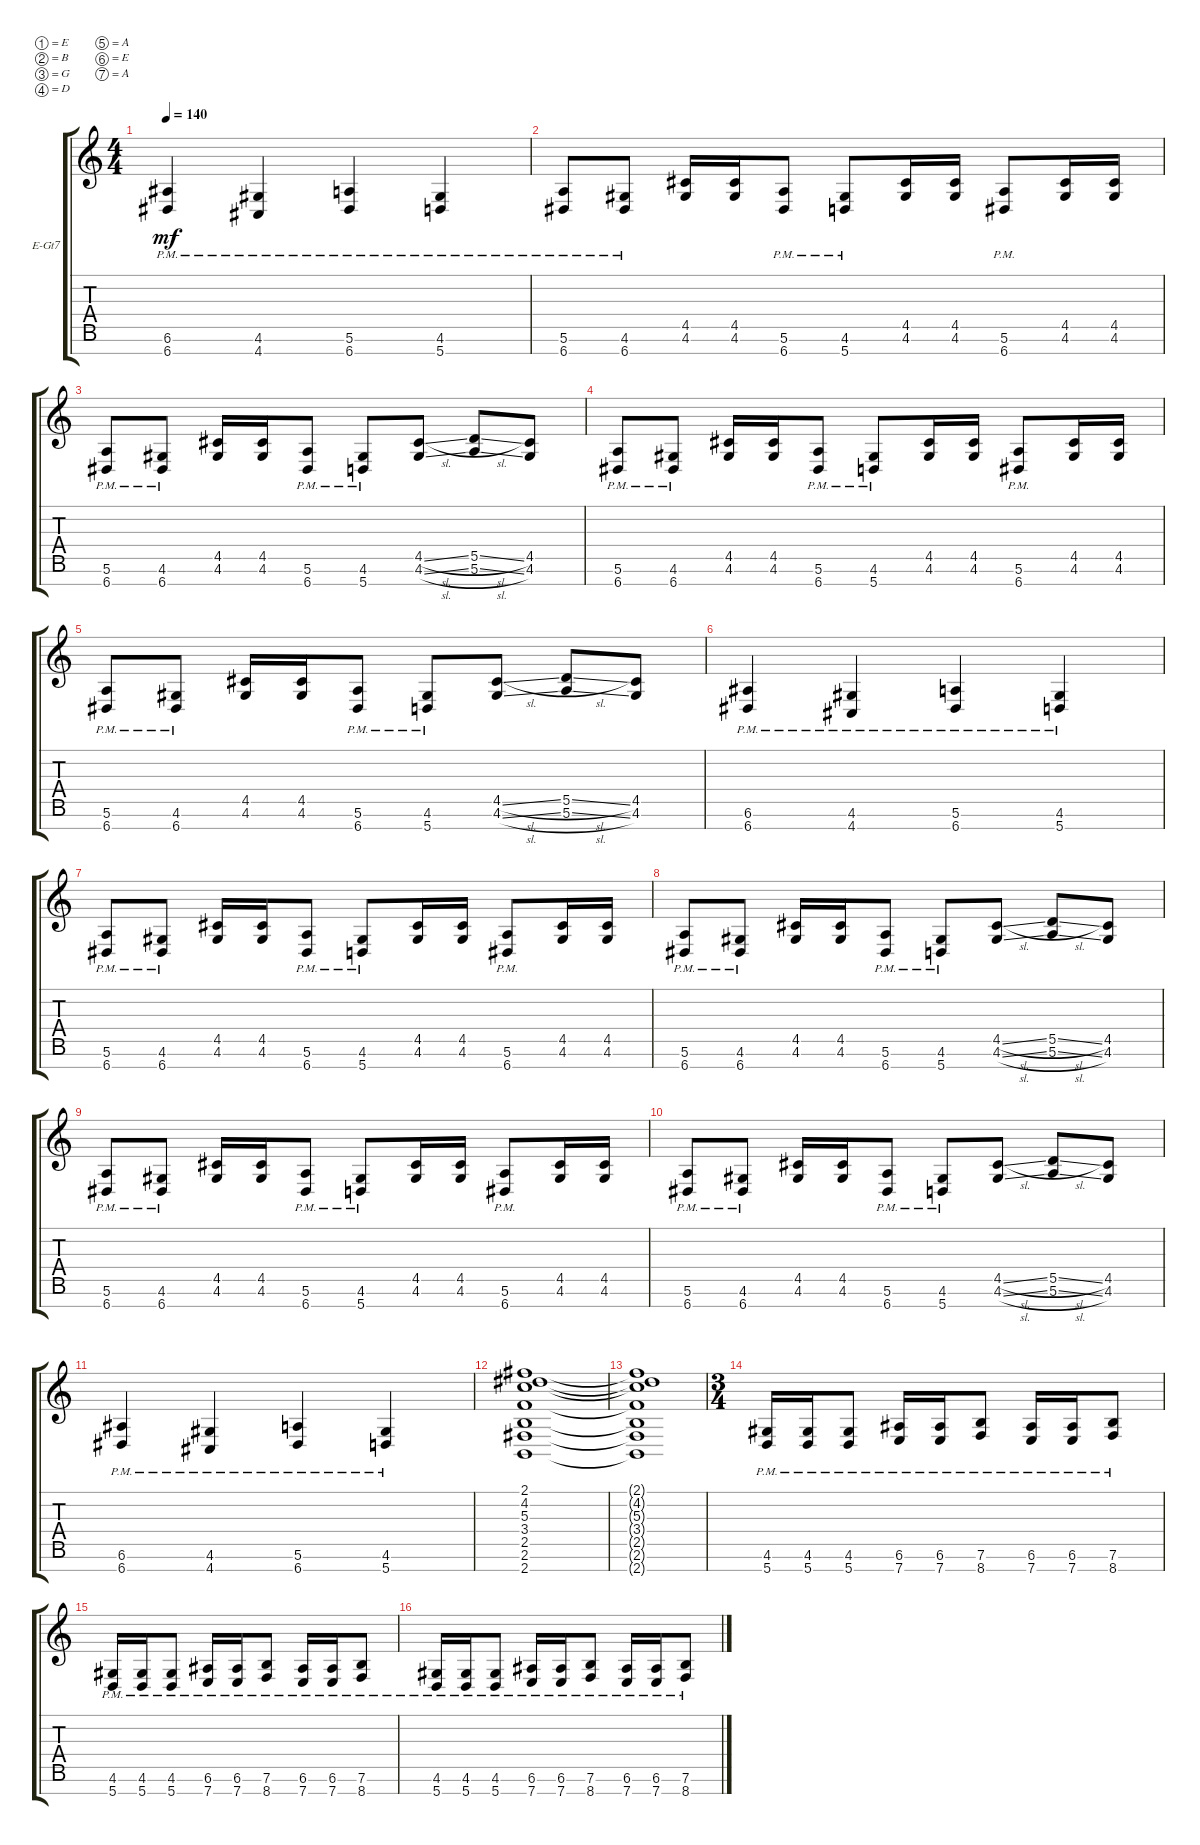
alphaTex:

\defaultSystemsLayout 4
\bracketExtendMode groupsimilarinstruments
\firstSystemTrackNameOrientation horizontal
\otherSystemsTrackNameOrientation horizontal
\track ("Electric Guitar" "E-Gt7") {instrument overdrivenguitar}
\staff {score tabs}
\tuning (E4 B3 G3 D3 A2 E2 A1)
\ts (4 4)
\tempo 140
\clef g2
\ks c
(6.7{pm} 6.6{pm}).4{dy mf instrument overdrivenguitar} (4.7{pm} 4.6{pm}).4 (6.7{pm} 5.6{pm}).4 (5.7{pm} 4.6{pm}).4 |
(6.7{pm} 5.6{pm}).8 (6.7{pm} 4.6{pm}).8 (4.6 4.5).16 (4.6 4.5).16 (6.7{pm} 5.6{pm}).8 (5.7{pm} 4.6{pm}).8 (4.6 4.5).16 (4.6 4.5).16 (6.7{pm} 5.6{pm}).8 (4.6 4.5).16 (4.6 4.5).16 |
(6.7{pm} 5.6{pm}).8 (6.7{pm} 4.6{pm}).8 (4.6 4.5).16 (4.6 4.5).16 (6.7{pm} 5.6{pm}).8 (5.7{pm} 4.6{pm}).8 (4.6{sl} 4.5{sl}).8 (5.6{sl} 5.5{sl}).8 (4.6 4.5).8 |
(6.7{pm} 5.6{pm}).8 (6.7{pm} 4.6{pm}).8 (4.6 4.5).16 (4.6 4.5).16 (6.7{pm} 5.6{pm}).8 (5.7{pm} 4.6{pm}).8 (4.6 4.5).16 (4.6 4.5).16 (6.7{pm} 5.6{pm}).8 (4.6 4.5).16 (4.6 4.5).16 |
(6.7{pm} 5.6{pm}).8 (6.7{pm} 4.6{pm}).8 (4.6 4.5).16 (4.6 4.5).16 (6.7{pm} 5.6{pm}).8 (5.7{pm} 4.6{pm}).8 (4.6{sl} 4.5{sl}).8 (5.6{sl} 5.5{sl}).8 (4.6 4.5).8 |
(6.7{pm} 6.6{pm}).4 (4.7{pm} 4.6{pm}).4 (6.7{pm} 5.6{pm}).4 (5.7{pm} 4.6{pm}).4 |
(6.7{pm} 5.6{pm}).8 (6.7{pm} 4.6{pm}).8 (4.6 4.5).16 (4.6 4.5).16 (6.7{pm} 5.6{pm}).8 (5.7{pm} 4.6{pm}).8 (4.6 4.5).16 (4.6 4.5).16 (6.7{pm} 5.6{pm}).8 (4.6 4.5).16 (4.6 4.5).16 |
(6.7{pm} 5.6{pm}).8 (6.7{pm} 4.6{pm}).8 (4.6 4.5).16 (4.6 4.5).16 (6.7{pm} 5.6{pm}).8 (5.7{pm} 4.6{pm}).8 (4.6{sl} 4.5{sl}).8 (5.6{sl} 5.5{sl}).8 (4.6 4.5).8 |
(6.7{pm} 5.6{pm}).8 (6.7{pm} 4.6{pm}).8 (4.6 4.5).16 (4.6 4.5).16 (6.7{pm} 5.6{pm}).8 (5.7{pm} 4.6{pm}).8 (4.6 4.5).16 (4.6 4.5).16 (6.7{pm} 5.6{pm}).8 (4.6 4.5).16 (4.6 4.5).16 |
(6.7{pm} 5.6{pm}).8 (6.7{pm} 4.6{pm}).8 (4.6 4.5).16 (4.6 4.5).16 (6.7{pm} 5.6{pm}).8 (5.7{pm} 4.6{pm}).8 (4.6{sl} 4.5{sl}).8 (5.6{sl} 5.5{sl}).8 (4.6 4.5).8 |
(6.7{pm} 6.6{pm}).4 (4.7{pm} 4.6{pm}).4 (6.7{pm} 5.6{pm}).4 (5.7{pm} 4.6{pm}).4 |
(2.7 2.6 2.5 3.4 5.3 4.2 2.1).1 |
(2.1{t} 4.2{t} 5.3{t} 3.4{t} 2.5{t} 2.6{t} 2.7{t}).1 |
\ts (3 4)
(5.7{pm} 4.6{pm}).16 (5.7{pm} 4.6{pm}).16 (5.7{pm} 4.6{pm}).8 (7.7{pm} 6.6{pm}).16 (7.7{pm} 6.6{pm}).16 (8.7{pm} 7.6{pm}).8 (7.7{pm} 6.6{pm}).16 (7.7{pm} 6.6{pm}).16 (8.7{pm} 7.6{pm}).8 |
(5.7{pm} 4.6{pm}).16 (5.7{pm} 4.6{pm}).16 (5.7{pm} 4.6{pm}).8 (7.7{pm} 6.6{pm}).16 (7.7{pm} 6.6{pm}).16 (8.7{pm} 7.6{pm}).8 (7.7{pm} 6.6{pm}).16 (7.7{pm} 6.6{pm}).16 (8.7{pm} 7.6{pm}).8 |
(5.7{pm} 4.6{pm}).16 (5.7{pm} 4.6{pm}).16 (5.7{pm} 4.6{pm}).8 (7.7{pm} 6.6{pm}).16 (7.7{pm} 6.6{pm}).16 (8.7{pm} 7.6{pm}).8 (7.7{pm} 6.6{pm}).16 (7.7{pm} 6.6{pm}).16 (8.7{pm} 7.6{pm}).8
